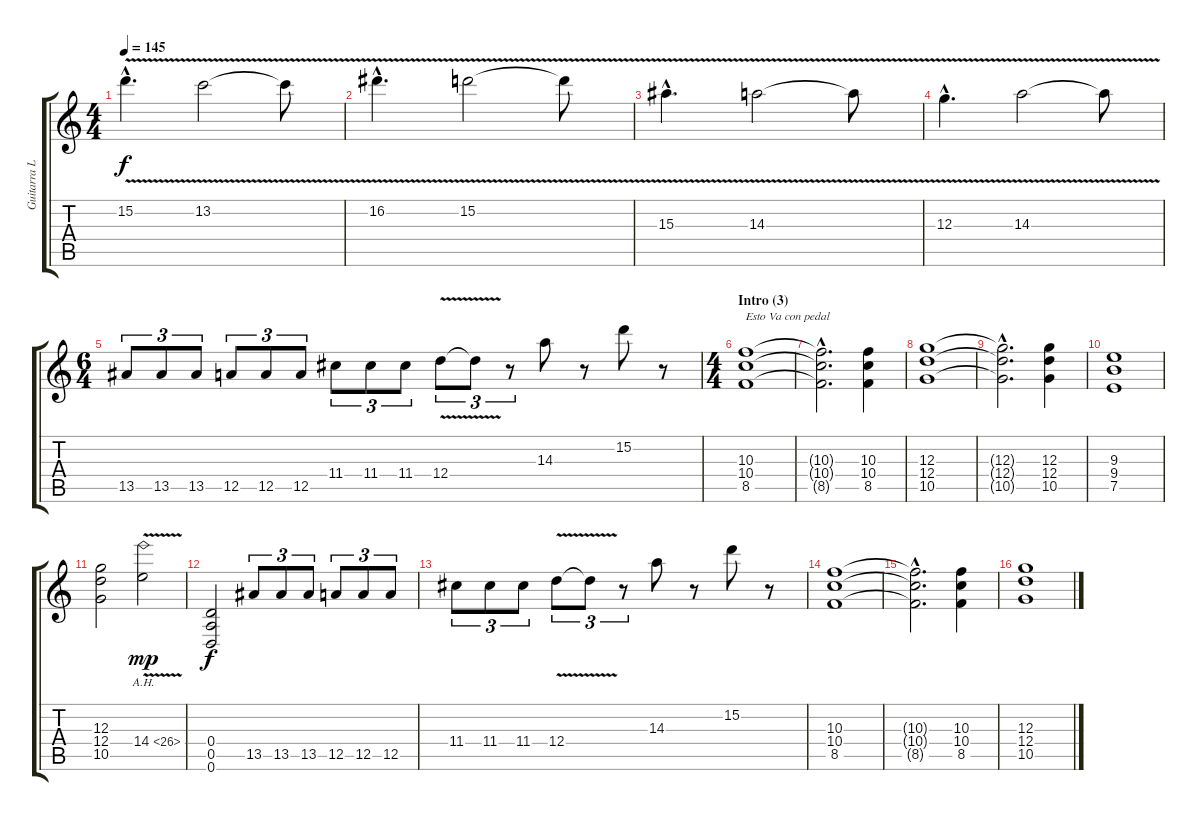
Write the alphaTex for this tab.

\track ("Guitarra Lider" "Guitarra L") {instrument overdrivenguitar}
\staff {score tabs}
\tuning (E4 B3 G3 D3 A2 D2) {hide}
\ts (4 4)
\tempo 145
\clef g2
\ks c
15.2{v hac}.4{d dy f} 13.2{v}.2 13.2{t}.8 |
16.2{v hac}.4{d} 15.2{v}.2 15.2{t}.8 |
15.3{v hac}.4{d} 14.3{v}.2 14.3{t}.8 |
12.3{v hac}.4{d} 14.3{v}.2 14.3{t}.8 |
\ts (6 4)
13.5.8{tu (3 2)} 13.5.8{tu (3 2)} 13.5.8{tu (3 2)} 12.5.8{tu (3 2)} 12.5.8{tu (3 2)} 12.5.8{tu (3 2)} 11.4.8{tu (3 2)} 11.4.8{tu (3 2)} 11.4.8{tu (3 2)} 12.4{v}.8{tu (3 2)} 12.4{t}.8{tu (3 2)} r.8{tu (3 2)} 14.3.8 r.8 15.2.8 r.8 |
\ts (4 4)
\section ("" "Intro (3)")
(10.3 10.4 8.5).1{txt "Esto Va con pedal"} |
(10.3{hac t} 10.4{hac t} 8.5{hac t}).2{d} (10.3 10.4 8.5).4 |
(12.3 12.4 10.5).1 |
(12.3{hac t} 12.4{hac t} 10.5{hac t}).2{d} (12.3 12.4 10.5).4 |
(9.3 9.4 7.5).1 |
(12.3 12.4 10.5).2 14.4{ah 12 v}.2{dy mp} |
(0.4 0.5 0.6).2{dy f} 13.5.8{tu (3 2)} 13.5.8{tu (3 2)} 13.5.8{tu (3 2)} 12.5.8{tu (3 2)} 12.5.8{tu (3 2)} 12.5.8{tu (3 2)} |
11.4.8{tu (3 2)} 11.4.8{tu (3 2)} 11.4.8{tu (3 2)} 12.4{v}.8{tu (3 2)} 12.4{t}.8{tu (3 2)} r.8{tu (3 2)} 14.3.8 r.8 15.2.8 r.8 |
(10.3 10.4 8.5).1 |
(10.3{hac t} 10.4{hac t} 8.5{hac t}).2{d} (10.3 10.4 8.5).4 |
(12.3 12.4 10.5).1
